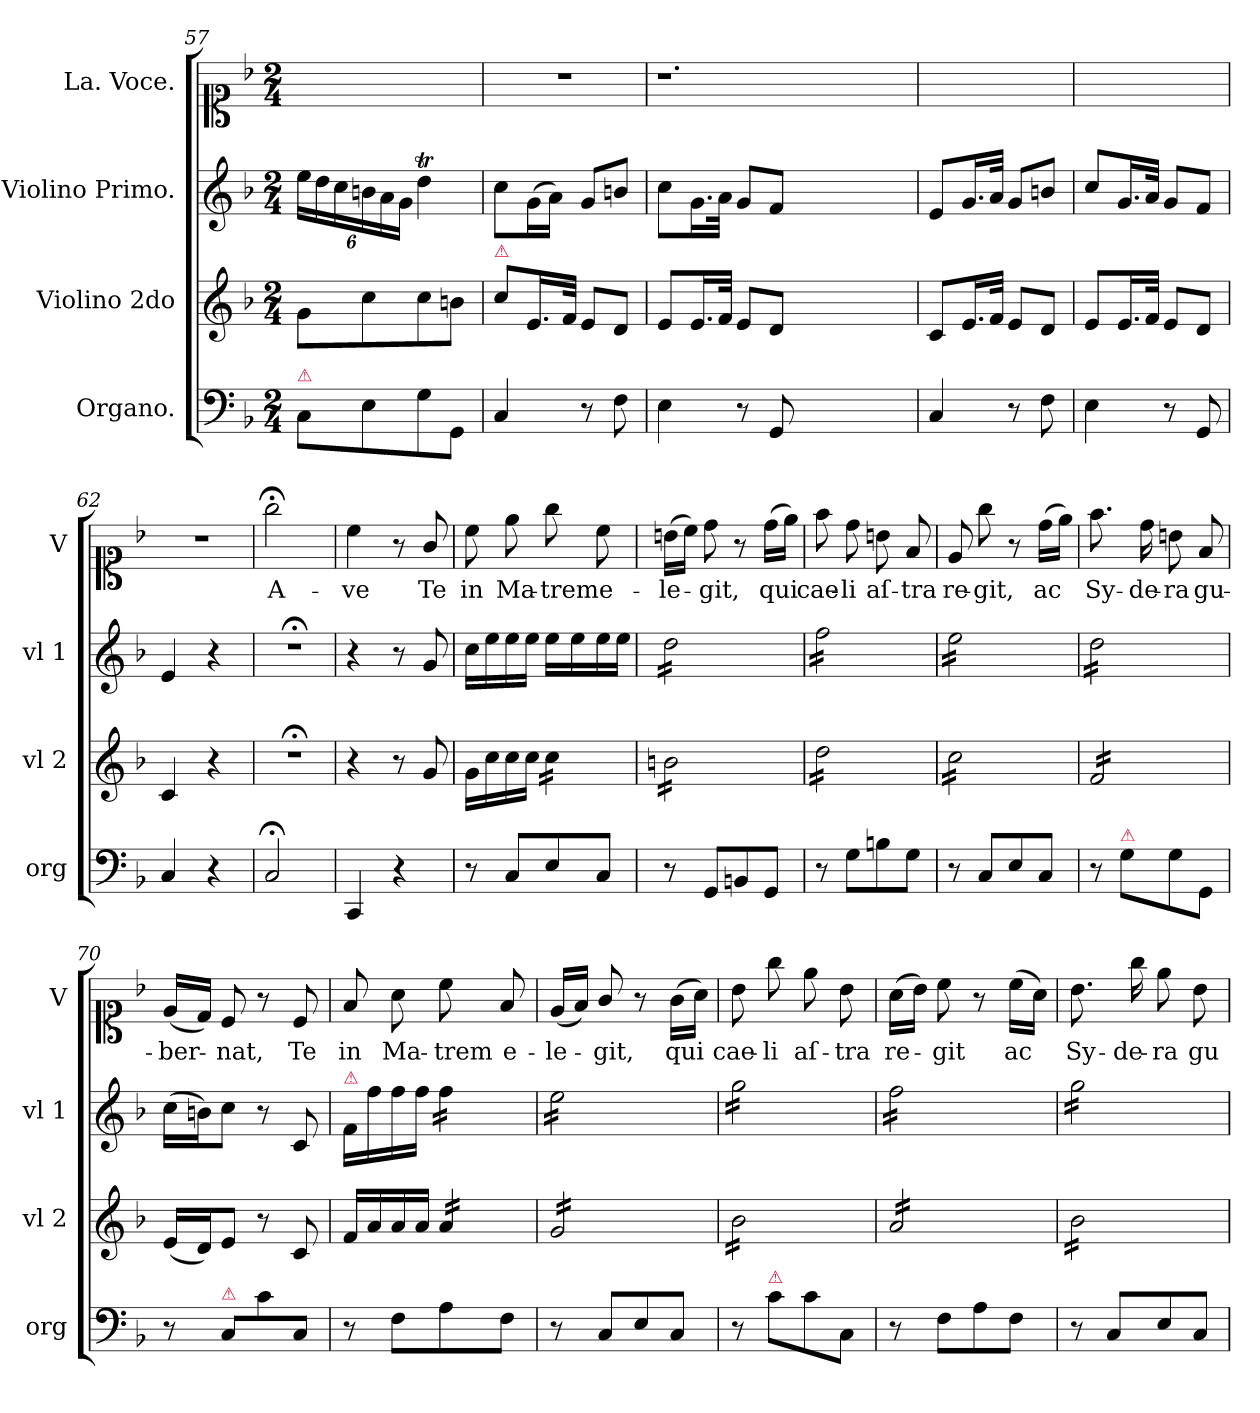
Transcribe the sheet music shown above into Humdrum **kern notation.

**kern	**dynam	**kern	**dynam	**kern	**dynam	**kern	**text
*part4	*part4	*part3	*part3	*part2	*part2	*part1	*part1
*staff4	*staff4	*staff3	*staff3	*staff2	*staff2	*staff1	*staff1
*I"Organo.	*	*I"Violino 2do	*	*I"Violino Primo.	*	*I"La. Voce.	*
*I'org	*	*I'vl 2	*	*I'vl 1	*	*I'V	*
*clefF4	*	*clefG2	*	*clefG2	*	*clefC1	*
*k[b-]	*	*k[b-]	*	*k[b-]	*	*k[b-]	*
*F:	*	*F:	*	*F:	*	*F:	*
*M2/4	*	*M2/4	*	*M2/4	*	*M2/4	*
=57	=57	=57	=57	=57	=57	=57	=57
!LO:TX:a:color=crimson:t=⚠	!	!	!	!	!	!	!
8C\L	.	8g\L	.	24ee\LL	.	2ryy	.
.	.	.	.	24dd\	.	.	.
.	.	.	.	24cc\	.	.	.
8E\	.	8cc\	.	24bn\	.	.	.
.	.	.	.	24a\	.	.	.
.	.	.	.	24g\JJ	.	.	.
8G\	.	8cc\	.	4ddT\	.	.	.
8GG/J	.	8bn\J	.	.	.	.	.
=58	=58	=58	=58	=58	=58	=58	=58
!	!	!LO:TX:a:color=crimson:t=⚠	!	!	!	!	!
4C/	.	8cc\L	.	8cc\L	.	2r	.
.	.	16.e/L	.	(16g\L	.	.	.
.	.	.	.	16a\JJ)	.	.	.
.	.	32f/JJk	.	.	.	.	.
8r	.	8e/L	.	8g/L	.	.	.
8F\	.	8d/J	.	8bn/J	.	.	.
=59	=59	=59	=59	=59	=59	=59	=59
4E\	.	8e/L	.	8cc\L	.	1.r	.
.	.	16.e/L	.	16.g\L	.	.	.
.	.	32f/JJk	.	32a\JJk	.	.	.
8r	.	8e/L	.	8g/L	.	.	.
8GG/	.	8d/J	.	8f/J	.	.	.
1ryy	.	1ryy	.	1ryy	.	.	.
=60	=60	=60	=60	=60	=60	=60	=60
4C/	.	8c/L	.	8e/L	.	2ryy	.
.	.	16.e/L	.	16.g/L	.	.	.
.	.	32f/JJk	.	32a/JJk	.	.	.
8r	.	8e/L	.	8g/L	.	.	.
8F\	.	8d/J	.	8bn/J	.	.	.
=61	=61	=61	=61	=61	=61	=61	=61
4E\	.	8e/L	.	8cc/L	.	2ryy	.
.	.	16.e/L	.	16.g/L	.	.	.
.	.	32f/JJk	.	32a/JJk	.	.	.
8r	.	8e/L	.	8g/L	.	.	.
8GG/	.	8d/J	.	8f/J	.	.	.
=62	=62	=62	=62	=62	=62	=62	=62
4C/	.	4c/	.	4e/	.	2r	.
4r	.	4r	.	4r	.	.	.
=63	=63	=63	=63	=63	=63	=63	=63
!	!LO:DY:a	!	!	!	!	!	!
2C;</	Piano.	2r;<	.	2r;<	.	2gg;<\	A-
=64	=64	=64	=64	=64	=64	=64	=64
!	!	!	!LO:DY:a	!	!LO:DY:a	!	!
4CC/	.	4r	piano.	4r	piano	4cc\	-ve
4r	.	8r	.	8r	.	8r	.
.	.	8g/	.	8g/	.	8g/	Te
=65	=65	=65	=65	=65	=65	=65	=65
8r	.	16g\LL	.	16cc\LL	.	8cc\	in
.	.	16cc\	.	16ee\	.	.	.
8C/L	.	16cc\	.	16ee\	.	8ee\	Ma-
.	.	16cc\JJ	.	16ee\JJ	.	.	.
*	*	*tremolo	*	*	*	*	*
8E/	.	16cc\LL	.	16ee\LL	.	8gg\	-trem
.	.	16cc\	.	16ee\	.	.	.
8C/J	.	16cc\	.	16ee\	.	8cc\	e-
.	.	16cc\JJ	.	16ee\JJ	.	.	.
=66	=66	=66	=66	=66	=66	=66	=66
*	*	*	*	*tremolo	*	*	*
8r	.	16bn\LL	.	16dd\LL	.	(16bn\LL	-le-
.	.	16bn\	.	16dd\	.	16cc\JJ)	.
8GG/L	.	16bn\	.	16dd\	.	8dd\	-git,
.	.	16bn\	.	16dd\	.	.	.
8BBn/	.	16bn\	.	16dd\	.	8r	.
.	.	16bn\	.	16dd\	.	.	.
8GG/J	.	16bn\	.	16dd\	.	(16dd\LL	qui
.	.	16bn\JJ	.	16dd\JJ	.	16ee\JJ)	.
=67	=67	=67	=67	=67	=67	=67	=67
8r	.	16dd\LL	.	16ff\LL	.	8ff\	cae-
.	.	16dd\	.	16ff\	.	.	.
8G\L	.	16dd\	.	16ff\	.	8dd\	-li
.	.	16dd\	.	16ff\	.	.	.
8Bn\	.	16dd\	.	16ff\	.	8bn\	aſ-
.	.	16dd\	.	16ff\	.	.	.
8G\J	.	16dd\	.	16ff\	.	8f/	-tra
.	.	16dd\JJ	.	16ff\JJ	.	.	.
=68	=68	=68	=68	=68	=68	=68	=68
8r	.	16cc\LL	.	16ee\LL	.	8e/	re-
.	.	16cc\	.	16ee\	.	.	.
8C/L	.	16cc\	.	16ee\	.	8gg\	-git,
.	.	16cc\	.	16ee\	.	.	.
8E/	.	16cc\	.	16ee\	.	8r	.
.	.	16cc\	.	16ee\	.	.	.
8C/J	.	16cc\	.	16ee\	.	(16dd\LL	ac
.	.	16cc\JJ	.	16ee\JJ	.	16ee\JJ)	.
=69	=69	=69	=69	=69	=69	=69	=69
8r	.	16f/LL	.	16dd\LL	.	8.ff\	Sy-
.	.	16f/	.	16dd\	.	.	.
!LO:TX:a:color=crimson:t=⚠	!	!	!	!	!	!	!
8G\L	.	16f/	.	16dd\	.	.	.
.	.	16f/	.	16dd\	.	16dd\	-de-
8G\	.	16f/	.	16dd\	.	8bn\	-ra
.	.	16f/	.	16dd\	.	.	.
8GG/J	.	16f/	.	16dd\	.	8f/	gu-
.	.	16f/JJ	.	16dd\JJ	.	.	.
*	*	*	*	*Xtremolo	*	*	*
*	*	*Xtremolo	*	*	*	*	*
=70	=70	=70	=70	=70	=70	=70	=70
8r	.	(16e/LL	.	(16cc\LL	.	(16e/LL	-ber-
.	.	16d/J)	.	16bn\J)	.	16d/JJ)	.
!LO:TX:a:color=crimson:t=⚠	!	!	!	!	!	!	!
8C/L	.	8e/J	.	8cc\J	.	8c/	-nat,
8c\	.	8r	.	8r	.	8r	.
8C/J	.	8c/	.	8c/	.	8c/	Te
=71	=71	=71	=71	=71	=71	=71	=71
!	!	!	!	!LO:TX:a:color=crimson:t=⚠	!	!	!
8r	.	16f/LL	.	16f/LL	.	8f/	in
.	.	16a/	.	16ff\	.	.	.
8F\L	.	16a/	.	16ff\	.	8a\	Ma-
.	.	16a/JJ	.	16ff\JJ	.	.	.
*	*	*tremolo	*	*	*	*	*
*	*	*	*	*tremolo	*	*	*
8A\	.	16a/LL	.	16ff\LL	.	8cc\	-trem
.	.	16a/	.	16ff\	.	.	.
8F\J	.	16a/	.	16ff\	.	8f/	e-
.	.	16a/JJ	.	16ff\JJ	.	.	.
=72	=72	=72	=72	=72	=72	=72	=72
8r	.	16g/LL	.	16ee\LL	.	(16e/LL	-le-
.	.	16g/	.	16ee\	.	16f/JJ)	.
8C/L	.	16g/	.	16ee\	.	8g/	-git,
.	.	16g/	.	16ee\	.	.	.
8E/	.	16g/	.	16ee\	.	8r	.
.	.	16g/	.	16ee\	.	.	.
8C/J	.	16g/	.	16ee\	.	(16g\LL	qui
.	.	16g/JJ	.	16ee\JJ	.	16a\JJ)	.
=73	=73	=73	=73	=73	=73	=73	=73
8r	.	16b-\LL	.	16gg\LL	.	8b-\	cae-
.	.	16b-\	.	16gg\	.	.	.
!LO:TX:a:color=crimson:t=⚠	!	!	!	!	!	!	!
8c\L	.	16b-\	.	16gg\	.	8gg\	-li
.	.	16b-\	.	16gg\	.	.	.
8c\	.	16b-\	.	16gg\	.	8ee\	aſ-
.	.	16b-\	.	16gg\	.	.	.
8C/J	.	16b-\	.	16gg\	.	8b-\	-tra
.	.	16b-\JJ	.	16gg\JJ	.	.	.
=74	=74	=74	=74	=74	=74	=74	=74
8r	.	16a/LL	.	16ff\LL	.	(16a\LL	re-
.	.	16a/	.	16ff\	.	16b-\JJ)	.
8F\L	.	16a/	.	16ff\	.	8cc\	-git
.	.	16a/	.	16ff\	.	.	.
8A\	.	16a/	.	16ff\	.	8r	.
.	.	16a/	.	16ff\	.	.	.
8F\J	.	16a/	.	16ff\	.	(16cc\LL	ac
.	.	16a/JJ	.	16ff\JJ	.	16a\JJ)	.
=75	=75	=75	=75	=75	=75	=75	=75
8r	.	16b-\LL	.	16gg\LL	.	8.b-\	Sy-
.	.	16b-\	.	16gg\	.	.	.
8C/L	.	16b-\	.	16gg\	.	.	.
.	.	16b-\	.	16gg\	.	16gg\	-de-
8E/	.	16b-\	.	16gg\	.	8ee\	-ra
.	.	16b-\	.	16gg\	.	.	.
8C/J	.	16b-\	.	16gg\	.	8b-\	gu-
.	.	16b-\JJ	.	16gg\JJ	.	.	.
*	*	*	*	*Xtremolo	*	*	*
*	*	*Xtremolo	*	*	*	*	*
=	=	=	=	=	=	=	=
*-	*-	*-	*-	*-	*-	*-	*-
